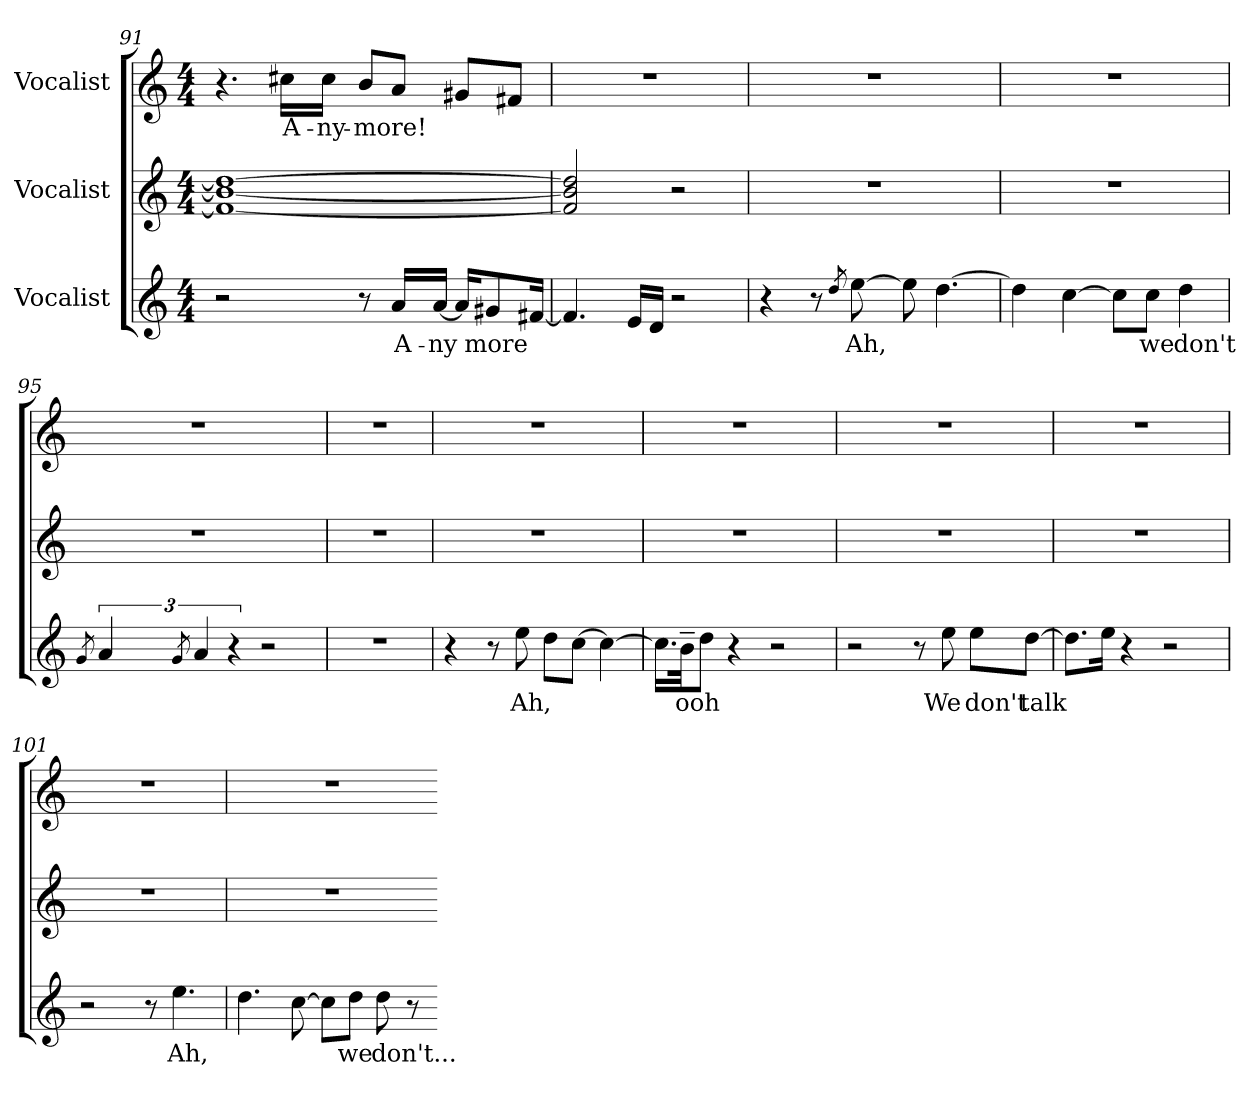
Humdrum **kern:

**kern	**text	**kern	**text	**kern	**text
*part3	*part3	*part2	*part2	*part1	*part1
*staff3	*staff3	*staff2	*staff2	*staff1	*staff1
*I"Vocalist	*	*I"Vocalist	*	*I"Vocalist	*
*clefG2	*	*clefG2	*	*clefG2	*
*M4/4	*	*M4/4	*	*M4/4	*
=91	=91	=91	=91	=91	=91
2r	.	1f#_ 1b_ 1dd_	_	4.r	.
.	.	.	.	16cc#X\LL	A-
.	.	.	.	16cc#\JJ	-ny-
8r	.	.	.	8b/L	-more!
16a/LL	A-	.	.	8a/J	_
[16a/JJ	-ny	.	.	.	.
16a/KL]	_	.	.	8g#X/L	_
8g#X/	more	.	.	.	.
.	.	.	.	8f#X/J	_
[16f#X/Jk	_	.	.	.	.
=92	=92	=92	=92	=92	=92
4.f#]	_	2f#] 2b] 2dd]	_	1r	.
16e/LL	_	.	.	.	.
16d/JJ	_	.	.	.	.
2r	.	2r	.	.	.
=93	=93	=93	=93	=93	=93
4r	.	1r	.	1r	.
8r	.	.	.	.	.
8qdd	_	.	.	.	.
[8ee	Ah,	.	.	.	.
8ee]	_	.	.	.	.
[4.dd	_	.	.	.	.
=94	=94	=94	=94	=94	=94
4dd]	_	1r	.	1r	.
[4cc	_	.	.	.	.
8cc\L]	_	.	.	.	.
8cc\J	we	.	.	.	.
4dd	don't	.	.	.	.
=95	=95	=95	=95	=95	=95
8qg	_	.	.	.	.
6a	_	1r	.	1r	.
8qg	_	.	.	.	.
6a	_	.	.	.	.
6r	.	.	.	.	.
2r	.	.	.	.	.
=96	=96	=96	=96	=96	=96
1r	.	1r	.	1r	.
=97	=97	=97	=97	=97	=97
4r	.	1r	.	1r	.
8r	.	.	.	.	.
8ee	Ah,	.	.	.	.
8dd\L	_	.	.	.	.
[8cc\J	_	.	.	.	.
4cc_	_	.	.	.	.
=98	=98	=98	=98	=98	=98
16.cc\LL]	_	1r	.	1r	.
32b~\Jk	ooh	.	.	.	.
8dd\J	_	.	.	.	.
4r	.	.	.	.	.
2r	.	.	.	.	.
=99	=99	=99	=99	=99	=99
2r	.	1r	.	1r	.
8r	.	.	.	.	.
8ee	We	.	.	.	.
8ee\L	don't	.	.	.	.
[8dd\J	talk	.	.	.	.
=100	=100	=100	=100	=100	=100
8.dd\L]	_	1r	.	1r	.
16ee\Jk	_	.	.	.	.
4r	.	.	.	.	.
2r	.	.	.	.	.
=101	=101	=101	=101	=101	=101
2r	.	1r	.	1r	.
8r	.	.	.	.	.
4.ee	Ah,	.	.	.	.
=102	=102	=102	=102	=102	=102
4.dd	_	1r	.	1r	.
[8cc	_	.	.	.	.
8cc\L]	_	.	.	.	.
8dd\J	we	.	.	.	.
8dd	don't...	.	.	.	.
8r	.	.	.	.	.
=-	=-	=-	=-	=-	=-
*-	*-	*-	*-	*-	*-
